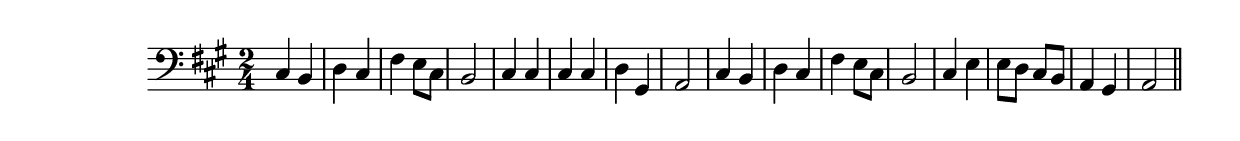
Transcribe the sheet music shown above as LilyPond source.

\version "2.19.49"
%{\header {
  title = "Softly Now the Light of Day"
  composer = "C.M. von Weber"
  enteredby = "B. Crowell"
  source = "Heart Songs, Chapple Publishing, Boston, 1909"
}%}
\score{{\key a \major
\time 2/4
%{\tempo 4=90
%}\clef bass
\transpose f a{\relative c {
  a4 g | bes a | d c8 a | g2 | a4 a | a a | bes e, | f2 |
  a4 g | bes a | d c8 a | g2 | a4 c | c8 bes a g | f4 e | f2
  \bar "||"
}}

}}